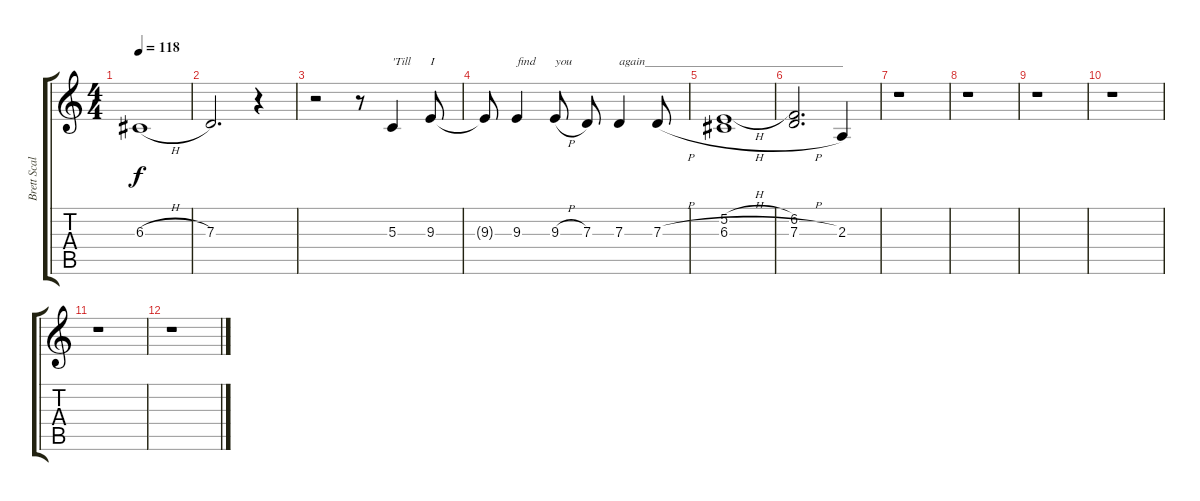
\track ("Brett Scallions (Vocals)" "Brett Scal") {instrument violin}
\staff {score tabs}
\tuning (E4 B3 G3 D3 A2 E2) {hide}
\ts (4 4)
\tempo 118
\clef g2
\ks c
6.3{h}.1{dy f} |
7.3.2{d} r.4 |
r.2 r.8 5.3.4{txt "'Till"} 9.3.8{txt "I"} |
9.3{t}.8 9.3.4{txt "find"} 9.3{h}.8{txt "you"} 7.3.8 7.3.4{txt "again_________________________________"} 7.3{h}.8 |
(5.2{h} 6.3{h}).1 |
(6.2 7.3{h}).2{d} 2.3.4 |
r.1 |
r.1 |
r.1 |
r.1 |
r.1 |
r.1
